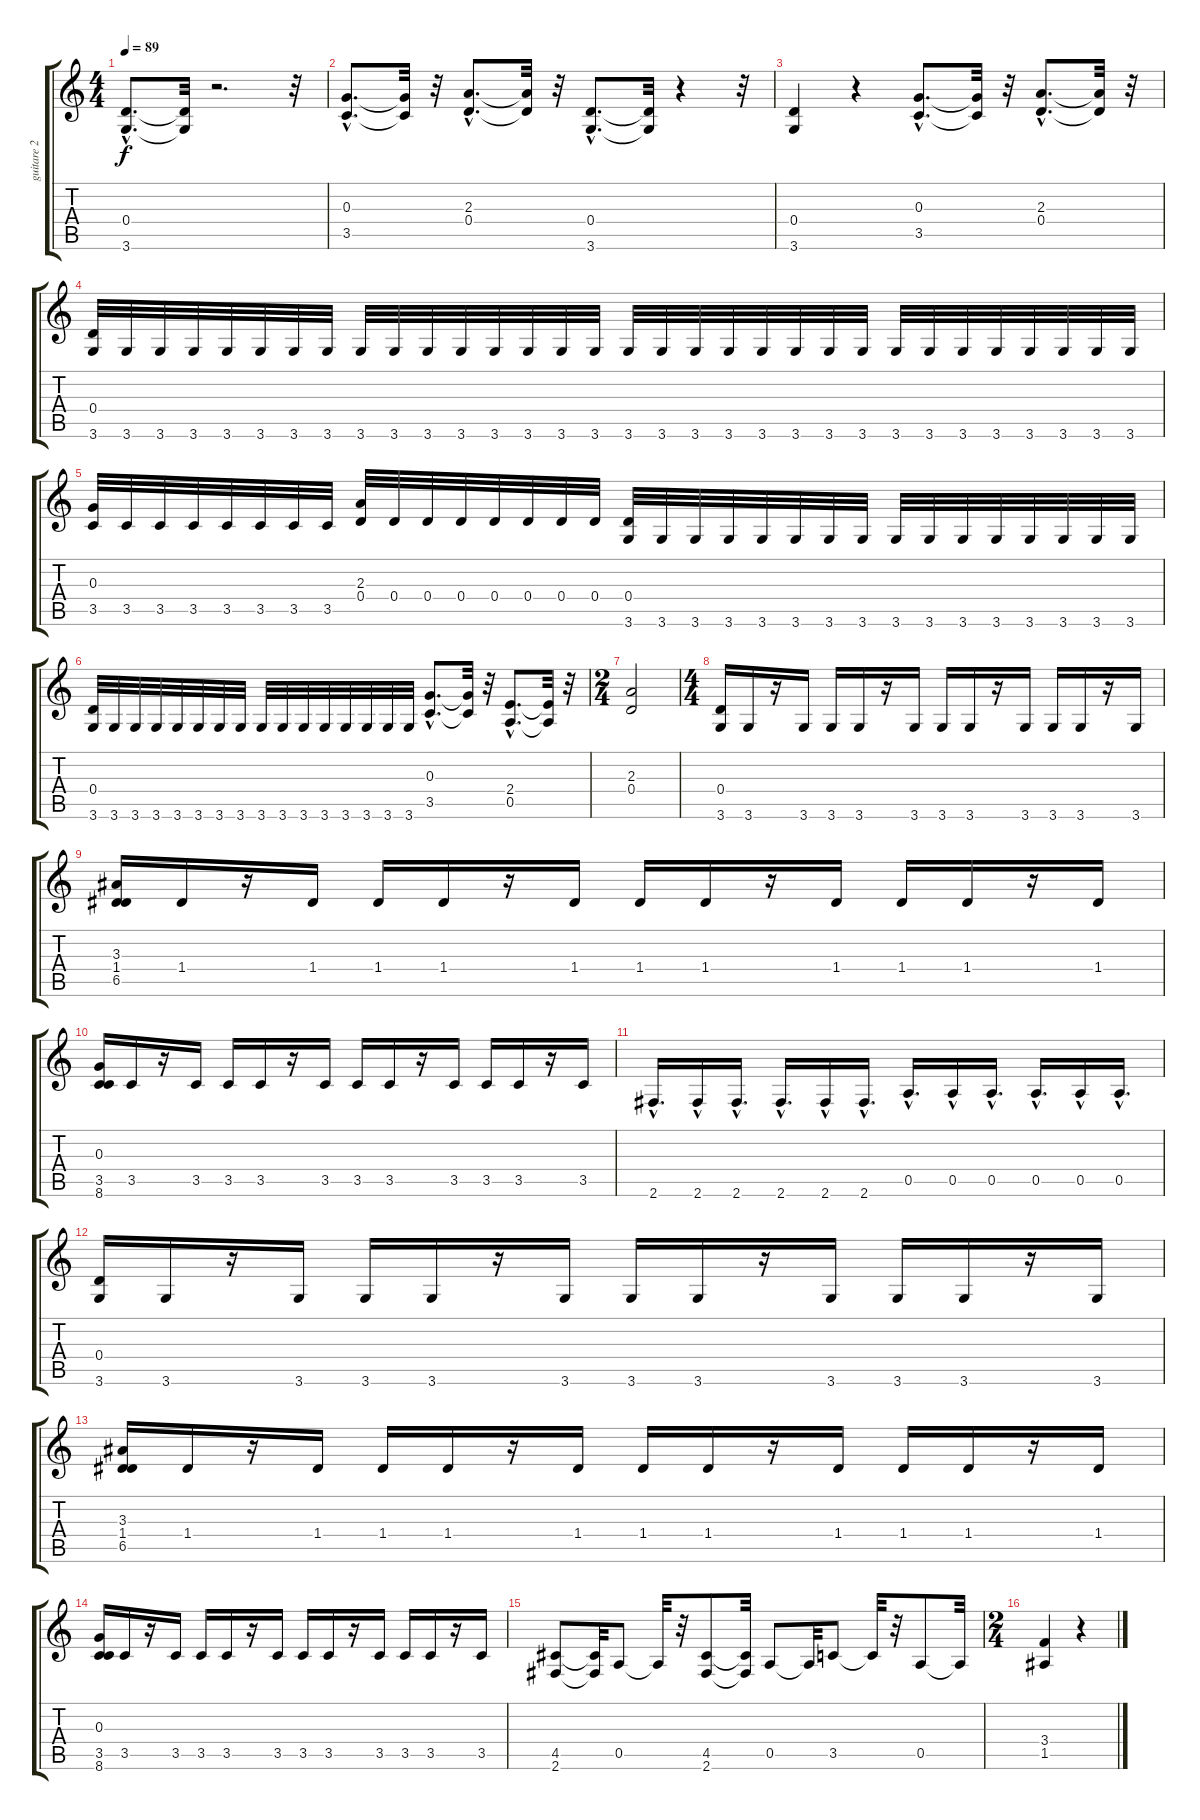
\track ("guitare 2 " "guitare 2 ") {instrument overdrivenguitar}
\staff {score tabs}
\tuning (E4 B3 G3 D3 A2 E2) {hide}
\ts (4 4)
\tempo 89
\clef g2
\ks c
(0.4{hac} 3.6{hac}).8{d dy f instrument overdrivenguitar} (0.4{t} 3.6{t}).32 r.2{d} r.32 |
(0.3{hac} 3.5{hac}).8{d} (0.3{t} 3.5{t}).32 r.32 (2.3{hac} 0.4{hac}).8{d} (2.3{t} 0.4{t}).32 r.32 (0.4{hac} 3.6{hac}).8{d} (0.4{t} 3.6{t}).32 r.4 r.32 |
(0.4 3.6).4 r.4 (0.3{hac} 3.5{hac}).8{d} (0.3{t} 3.5{t}).32 r.32 (2.3{hac} 0.4{hac}).8{d} (2.3{t} 0.4{t}).32 r.32 |
(0.4 3.6).32 3.6.32 3.6.32 3.6.32 3.6.32 3.6.32 3.6.32 3.6.32 3.6.32 3.6.32 3.6.32 3.6.32 3.6.32 3.6.32 3.6.32 3.6.32 3.6.32 3.6.32 3.6.32 3.6.32 3.6.32 3.6.32 3.6.32 3.6.32 3.6.32 3.6.32 3.6.32 3.6.32 3.6.32 3.6.32 3.6.32 3.6.32 |
(0.3 3.5).32 3.5.32 3.5.32 3.5.32 3.5.32 3.5.32 3.5.32 3.5.32 (2.3 0.4).32 0.4.32 0.4.32 0.4.32 0.4.32 0.4.32 0.4.32 0.4.32 (0.4 3.6).32 3.6.32 3.6.32 3.6.32 3.6.32 3.6.32 3.6.32 3.6.32 3.6.32 3.6.32 3.6.32 3.6.32 3.6.32 3.6.32 3.6.32 3.6.32 |
(0.4 3.6).32 3.6.32 3.6.32 3.6.32 3.6.32 3.6.32 3.6.32 3.6.32 3.6.32 3.6.32 3.6.32 3.6.32 3.6.32 3.6.32 3.6.32 3.6.32 (0.3{hac} 3.5{hac}).8{d} (0.3{t} 3.5{t}).32 r.32 (2.4{hac} 0.5{hac}).8{d} (2.4{t} 0.5{t}).32 r.32 |
\ts (2 4)
(2.3 0.4).2 |
\ts (4 4)
(0.4 3.6).16{volume 15 balance 8} 3.6.16 r.16 3.6.16 3.6.16 3.6.16 r.16 3.6.16 3.6.16 3.6.16 r.16 3.6.16 3.6.16 3.6.16 r.16 3.6.16 |
(3.3 1.4 6.5).16 1.4.16 r.16 1.4.16 1.4.16 1.4.16 r.16 1.4.16 1.4.16 1.4.16 r.16 1.4.16 1.4.16 1.4.16 r.16 1.4.16 |
(0.3 3.5 8.6).16 3.5.16 r.16 3.5.16 3.5.16 3.5.16 r.16 3.5.16 3.5.16 3.5.16 r.16 3.5.16 3.5.16 3.5.16 r.16 3.5.16 |
2.6{hac}.16{d} 2.6{hac}.16 2.6{hac}.16{d} 2.6{hac}.16{d} 2.6{hac}.16 2.6{hac}.16{d} 0.5{hac}.16{d} 0.5{hac}.16 0.5{hac}.16{d} 0.5{hac}.16{d} 0.5{hac}.16 0.5{hac}.16{d} |
(0.4 3.6).16 3.6.16 r.16 3.6.16 3.6.16 3.6.16 r.16 3.6.16 3.6.16 3.6.16 r.16 3.6.16 3.6.16 3.6.16 r.16 3.6.16 |
(3.3 1.4 6.5).16 1.4.16 r.16 1.4.16 1.4.16 1.4.16 r.16 1.4.16 1.4.16 1.4.16 r.16 1.4.16 1.4.16 1.4.16 r.16 1.4.16 |
(0.3 3.5 8.6).16 3.5.16 r.16 3.5.16 3.5.16 3.5.16 r.16 3.5.16 3.5.16 3.5.16 r.16 3.5.16 3.5.16 3.5.16 r.16 3.5.16 |
(4.5 2.6).8 (4.5{t} 2.6{t}).32 0.5.8 0.5{t}.32 r.32 (4.5 2.6).8 (4.5{t} 2.6{t}).32 0.5.8 0.5{t}.32 3.5.8 3.5{t}.32 r.32 0.5.8 0.5{t}.32 |
\ts (2 4)
(3.4 1.5).4{volume 15 balance 8} r.4
